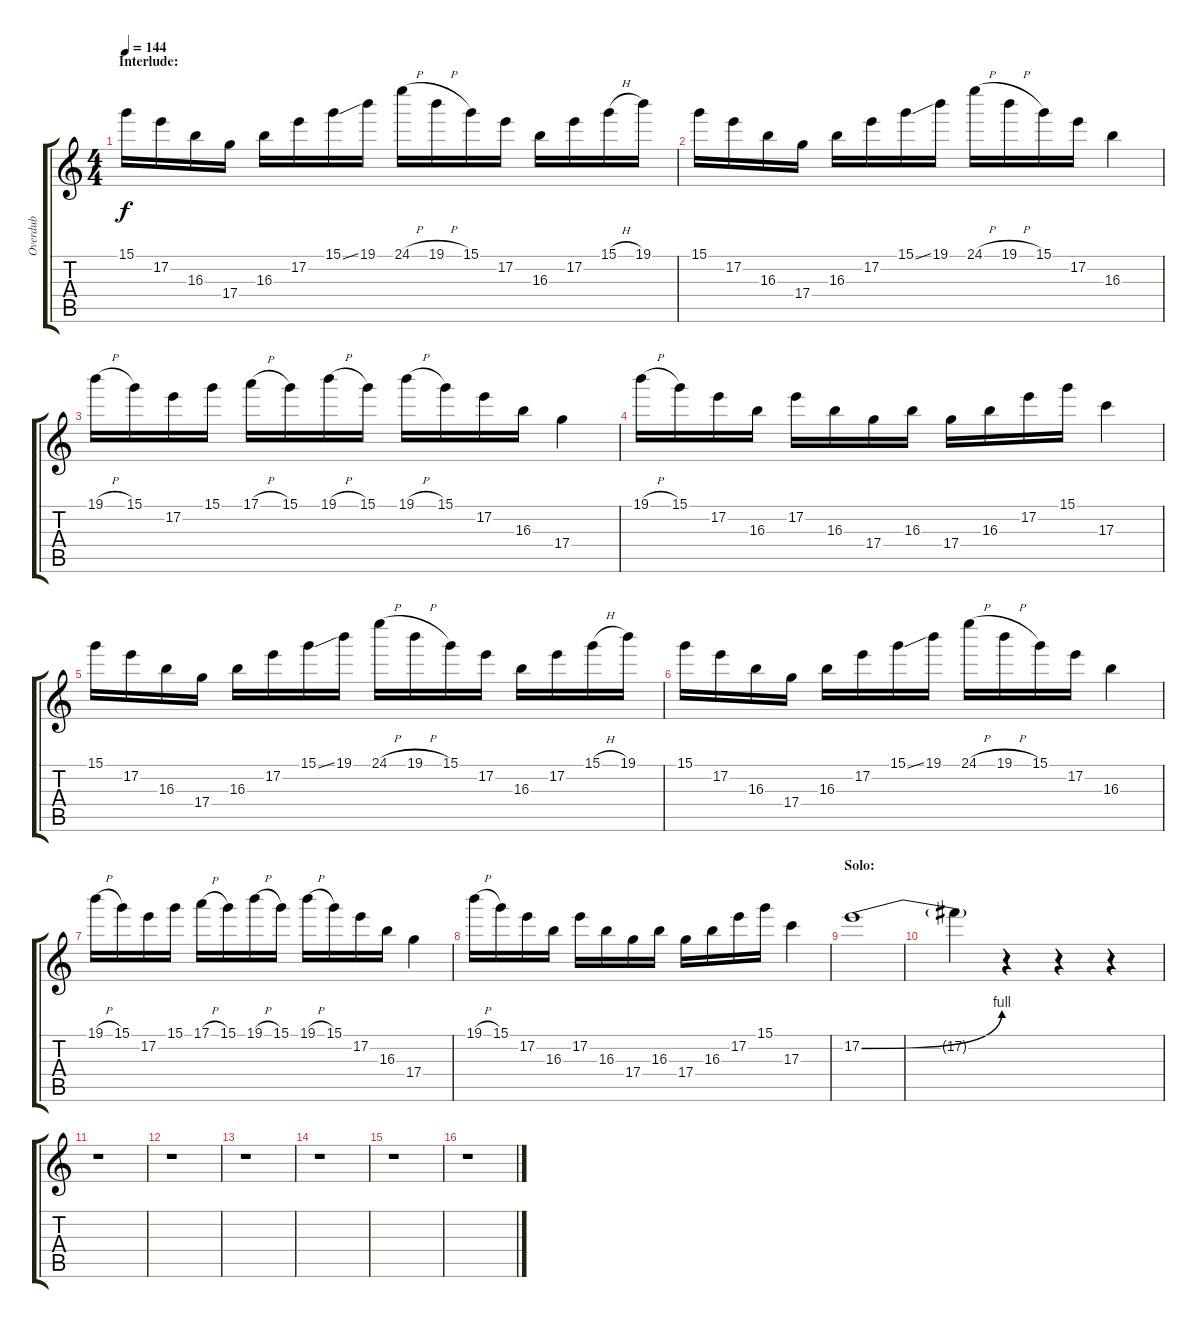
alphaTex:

\track ("Overdub" "Overdub") {instrument distortionguitar}
\staff {score tabs}
\tuning (E4 B3 G3 D3 A2 E2) {hide}
\ts (4 4)
\section ("" "Interlude:")
\tempo 144
\clef g2
\ks c
15.1.16{dy f} 17.2.16 16.3.16 17.4.16 16.3.16 17.2.16 15.1{ss}.16 19.1.16 24.1{h}.16 19.1{h}.16 15.1.16 17.2.16 16.3.16 17.2.16 15.1{h}.16 19.1.16 |
15.1.16 17.2.16 16.3.16 17.4.16 16.3.16 17.2.16 15.1{ss}.16 19.1.16 24.1{h}.16 19.1{h}.16 15.1.16 17.2.16 16.3.4 |
19.1{h}.16 15.1.16 17.2.16 15.1.16 17.1{h}.16 15.1.16 19.1{h}.16 15.1.16 19.1{h}.16 15.1.16 17.2.16 16.3.16 17.4.4 |
19.1{h}.16 15.1.16 17.2.16 16.3.16 17.2.16 16.3.16 17.4.16 16.3.16 17.4.16 16.3.16 17.2.16 15.1.16 17.3.4 |
15.1.16 17.2.16 16.3.16 17.4.16 16.3.16 17.2.16 15.1{ss}.16 19.1.16 24.1{h}.16 19.1{h}.16 15.1.16 17.2.16 16.3.16 17.2.16 15.1{h}.16 19.1.16 |
15.1.16 17.2.16 16.3.16 17.4.16 16.3.16 17.2.16 15.1{ss}.16 19.1.16 24.1{h}.16 19.1{h}.16 15.1.16 17.2.16 16.3.4 |
19.1{h}.16 15.1.16 17.2.16 15.1.16 17.1{h}.16 15.1.16 19.1{h}.16 15.1.16 19.1{h}.16 15.1.16 17.2.16 16.3.16 17.4.4 |
19.1{h}.16 15.1.16 17.2.16 16.3.16 17.2.16 16.3.16 17.4.16 16.3.16 17.4.16 16.3.16 17.2.16 15.1.16 17.3.4 |
\section ("" "Solo:")
17.2{be (bend 0 0 60 4)}.1 |
17.2{t}.4 r.4 r.4 r.4 |
r.1 |
r.1 |
r.1 |
r.1 |
r.1 |
r.1
